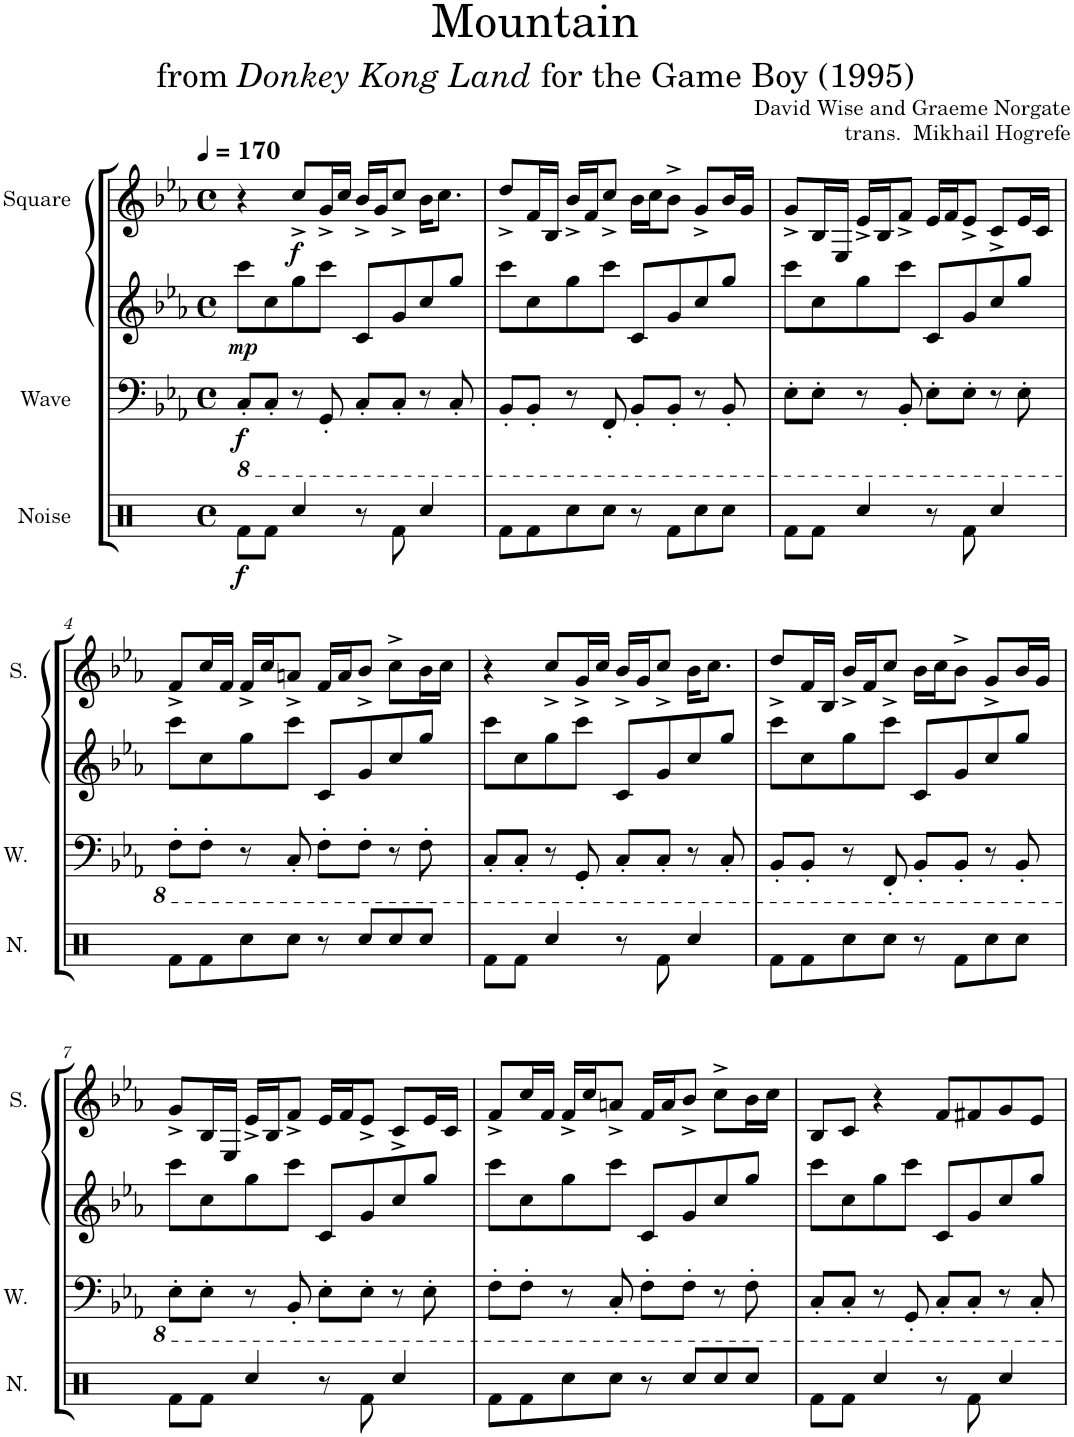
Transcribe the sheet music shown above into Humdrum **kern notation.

**kern	**dynam	**kern	**dynam	**kern	**dynam	**kern	**dynam
*part4	*part4	*part3	*part3	*part2	*part2	*part1	*part1
*staff4	*staff4	*staff3	*staff3	*staff2	*staff2	*staff1	*staff1
*I"Noise	*	*I"Wave	*	*I"Square Synthesizer	*	*I"Square	*
*I'N.	*	*I'W.	*	*	*	*I'S.	*
*clefX	*	*clefF4	*	*clefG2	*	*clefG2	*
*k[]	*	*k[b-e-a-]	*	*k[b-e-a-]	*	*k[b-e-a-]	*
*M4/4	*	*M4/4	*	*M4/4	*	*M4/4	*
*met(c)	*	*met(c)	*	*met(c)	*	*met(c)	*
*MM170	*	*MM170	*	*MM170	*	*MM170	*
=1	=1	=1	=1	=1	=1	=1	=1
!	!LO:DY:b	!	!LO:DY:b	!	!LO:DY:b	!	!
8Rf\L	f	8CC'/L	f	8ccc\L	mp	4r	.
8Rf\J	.	8CC'/J	.	8cc\	.	.	.
!	!	!	!	!	!	!	!LO:DY:b
4Rcc/	.	8r	.	8gg\	.	8cc^/L	f
.	.	8GGG'/	.	8ccc\J	.	16g^/L	.
.	.	.	.	.	.	16cc/JJ	.
8r	.	8CC'/L	.	8c/L	.	16b-^/LL	.
.	.	.	.	.	.	16g/J	.
8Rf\	.	8CC'/J	.	8g/	.	8cc^/J	.
4Rcc/	.	8r	.	8cc/	.	16b-\KL	.
.	.	.	.	.	.	8.cc\J	.
.	.	8CC'/	.	8gg/J	.	.	.
=2	=2	=2	=2	=2	=2	=2	=2
8Rf\L	.	8BBB-'/L	.	8ccc\L	.	8dd^/L	.
8Rf\	.	8BBB-'/J	.	8cc\	.	16f/L	.
.	.	.	.	.	.	16B-/JJ	.
8Rcc\	.	8r	.	8gg\	.	16b-^/LL	.
.	.	.	.	.	.	16f/J	.
8Rcc\J	.	8FFF'/	.	8ccc\J	.	8cc^/J	.
8r	.	8BBB-'/L	.	8c/L	.	16b-\LL	.
.	.	.	.	.	.	16cc\J	.
8Rf\L	.	8BBB-'/J	.	8g/	.	8b-^\J	.
8Rcc\	.	8r	.	8cc/	.	8g^/L	.
8Rcc\J	.	8BBB-'/	.	8gg/J	.	16b-/L	.
.	.	.	.	.	.	16g/JJ	.
=3	=3	=3	=3	=3	=3	=3	=3
8Rf\L	.	8EE-'\L	.	8ccc\L	.	8g^/L	.
8Rf\J	.	8EE-'\J	.	8cc\	.	16B-/L	.
.	.	.	.	.	.	16E-/JJ	.
4Rcc/	.	8r	.	8gg\	.	16e-^/LL	.
.	.	.	.	.	.	16B-/J	.
.	.	8BBB-'/	.	8ccc\J	.	8f^/J	.
8r	.	8EE-'\L	.	8c/L	.	16e-/LL	.
.	.	.	.	.	.	16f/J	.
8Rf\	.	8EE-'\J	.	8g/	.	8e-^/J	.
4Rcc/	.	8r	.	8cc/	.	8c^/L	.
.	.	8EE-'\	.	8gg/J	.	16e-/L	.
.	.	.	.	.	.	16c/JJ	.
!!LO:LB:g=z
=4	=4	=4	=4	=4	=4	=4	=4
8Rf\L	.	8FF'\L	.	8ccc\L	.	8f^/L	.
8Rf\	.	8FF'\J	.	8cc\	.	16cc/L	.
.	.	.	.	.	.	16f/JJ	.
8Rcc\	.	8r	.	8gg\	.	16f^/LL	.
.	.	.	.	.	.	16cc/J	.
8Rcc\J	.	8CC'/	.	8ccc\J	.	8an^/J	.
8r	.	8FF'\L	.	8c/L	.	16f/LL	.
.	.	.	.	.	.	16a/J	.
8Rcc/L	.	8FF'\J	.	8g/	.	8b-^/J	.
8Rcc/	.	8r	.	8cc/	.	8cc^\L	.
8Rcc/J	.	8FF'\	.	8gg/J	.	16b-\L	.
.	.	.	.	.	.	16cc\JJ	.
=5	=5	=5	=5	=5	=5	=5	=5
8Rf\L	.	8CC'/L	.	8ccc\L	.	4r	.
8Rf\J	.	8CC'/J	.	8cc\	.	.	.
4Rcc/	.	8r	.	8gg\	.	8cc^/L	.
.	.	8GGG'/	.	8ccc\J	.	16g^/L	.
.	.	.	.	.	.	16cc/JJ	.
8r	.	8CC'/L	.	8c/L	.	16b-^/LL	.
.	.	.	.	.	.	16g/J	.
8Rf\	.	8CC'/J	.	8g/	.	8cc^/J	.
4Rcc/	.	8r	.	8cc/	.	16b-\KL	.
.	.	.	.	.	.	8.cc\J	.
.	.	8CC'/	.	8gg/J	.	.	.
=6	=6	=6	=6	=6	=6	=6	=6
8Rf\L	.	8BBB-'/L	.	8ccc\L	.	8dd^/L	.
8Rf\	.	8BBB-'/J	.	8cc\	.	16f/L	.
.	.	.	.	.	.	16B-/JJ	.
8Rcc\	.	8r	.	8gg\	.	16b-^/LL	.
.	.	.	.	.	.	16f/J	.
8Rcc\J	.	8FFF'/	.	8ccc\J	.	8cc^/J	.
8r	.	8BBB-'/L	.	8c/L	.	16b-\LL	.
.	.	.	.	.	.	16cc\J	.
8Rf\L	.	8BBB-'/J	.	8g/	.	8b-^\J	.
8Rcc\	.	8r	.	8cc/	.	8g^/L	.
8Rcc\J	.	8BBB-'/	.	8gg/J	.	16b-/L	.
.	.	.	.	.	.	16g/JJ	.
!!LO:LB:g=z
=7	=7	=7	=7	=7	=7	=7	=7
8Rf\L	.	8EE-'\L	.	8ccc\L	.	8g^/L	.
8Rf\J	.	8EE-'\J	.	8cc\	.	16B-/L	.
.	.	.	.	.	.	16E-/JJ	.
4Rcc/	.	8r	.	8gg\	.	16e-^/LL	.
.	.	.	.	.	.	16B-/J	.
.	.	8BBB-'/	.	8ccc\J	.	8f^/J	.
8r	.	8EE-'\L	.	8c/L	.	16e-/LL	.
.	.	.	.	.	.	16f/J	.
8Rf\	.	8EE-'\J	.	8g/	.	8e-^/J	.
4Rcc/	.	8r	.	8cc/	.	8c^/L	.
.	.	8EE-'\	.	8gg/J	.	16e-/L	.
.	.	.	.	.	.	16c/JJ	.
=8	=8	=8	=8	=8	=8	=8	=8
8Rf\L	.	8FF'\L	.	8ccc\L	.	8f^/L	.
8Rf\	.	8FF'\J	.	8cc\	.	16cc/L	.
.	.	.	.	.	.	16f/JJ	.
8Rcc\	.	8r	.	8gg\	.	16f^/LL	.
.	.	.	.	.	.	16cc/J	.
8Rcc\J	.	8CC'/	.	8ccc\J	.	8an^/J	.
8r	.	8FF'\L	.	8c/L	.	16f/LL	.
.	.	.	.	.	.	16a/J	.
8Rcc/L	.	8FF'\J	.	8g/	.	8b-^/J	.
8Rcc/	.	8r	.	8cc/	.	8cc^\L	.
8Rcc/J	.	8FF'\	.	8gg/J	.	16b-\L	.
.	.	.	.	.	.	16cc\JJ	.
=9	=9	=9	=9	=9	=9	=9	=9
8Rf\L	.	8CC'/L	.	8ccc\L	.	8B-/L	.
8Rf\J	.	8CC'/J	.	8cc\	.	8c/J	.
4Rcc/	.	8r	.	8gg\	.	4r	.
.	.	8GGG'/	.	8ccc\J	.	.	.
8r	.	8CC'/L	.	8c/L	.	8f/L	.
8Rf\	.	8CC'/J	.	8g/	.	8f#X/	.
4Rcc/	.	8r	.	8cc/	.	8g/	.
.	.	8CC'/	.	8gg/J	.	8e-/J	.
=	=	=	=	=	=	=	=
*-	*-	*-	*-	*-	*-	*-	*-
